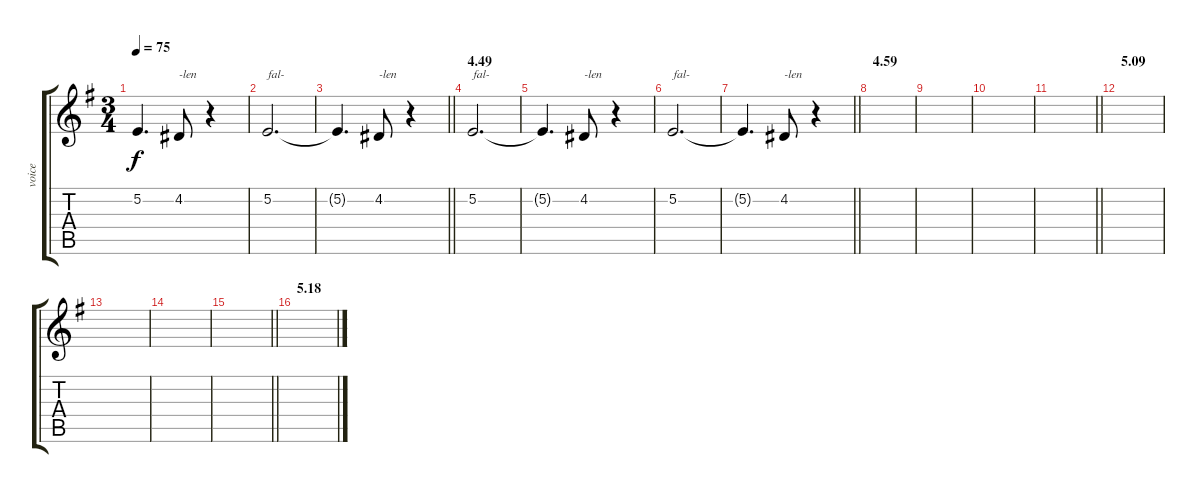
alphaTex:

\track ("voice" "voice") {instrument clarinet}
\staff {score tabs}
\tuning (E4 B3 G3 D3 A2 E2) {hide}
\ts (3 4)
\tempo 75
\clef g2
\ks g
5.2{t}.4{d dy f} 4.2.8{txt "-len"} r.4 |
5.2.2{d txt "fal-"} |
\barLineRight lightlight
5.2{t}.4{d} 4.2.8{txt "-len"} r.4 |
\section ("" "4.49")
5.2.2{d txt "fal-"} |
5.2{t}.4{d} 4.2.8{txt "-len"} r.4 |
5.2.2{d txt "fal-"} |
\barLineRight lightlight
5.2{t}.4{d} 4.2.8{txt "-len"} r.4 |
\section ("" "4.59")
|
|
|
\barLineRight lightlight
|
\section ("" "5.09")
|
|
|
\barLineRight lightlight
|
\section ("" "5.18")
